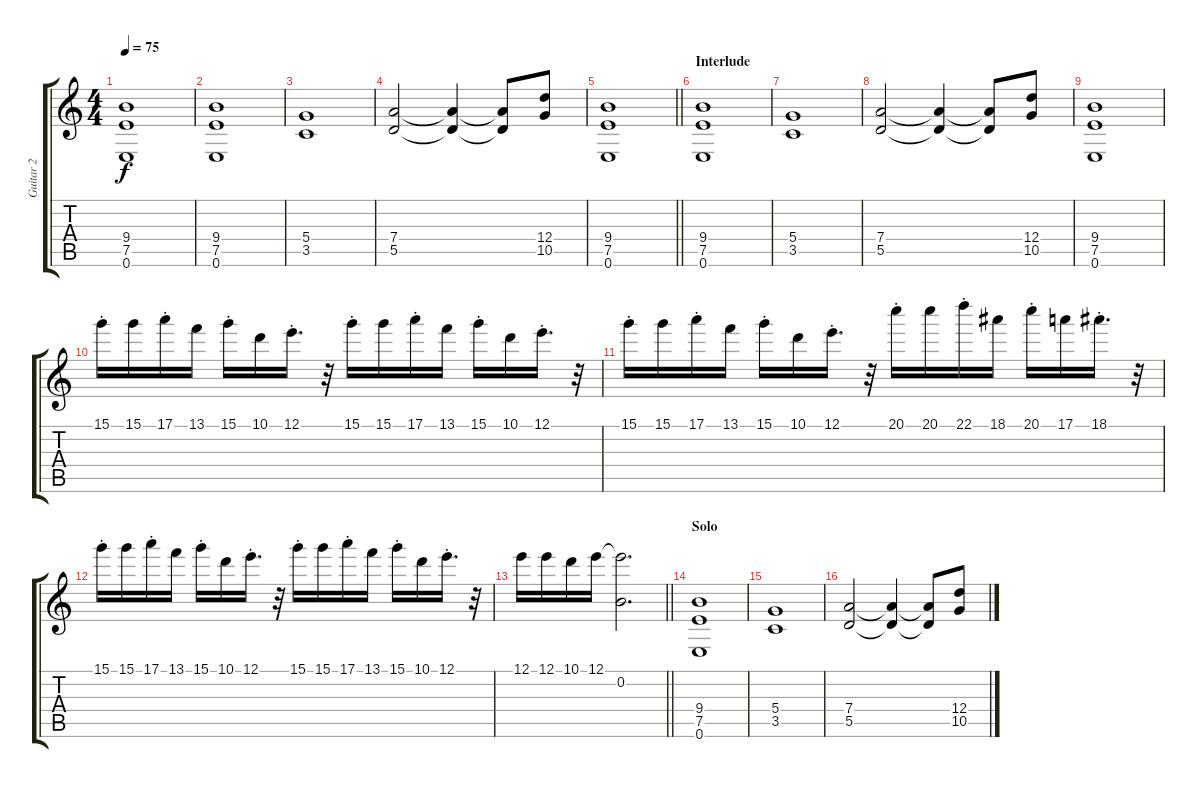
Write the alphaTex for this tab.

\track ("Guitar 2" "Guitar 2") {instrument distortionguitar}
\staff {score tabs}
\tuning (E4 B3 G3 D3 A2 E2) {hide}
\ts (4 4)
\tempo 75
\clef g2
\ks c
(9.4 7.5 0.6).1{dy f} |
(9.4 7.5 0.6).1 |
(5.4 3.5).1 |
(7.4 5.5).2 (7.4{t} 5.5{t}).4 (7.4{t} 5.5{t}).8 (12.4 10.5).8 |
\barLineRight lightlight
(9.4 7.5 0.6).1 |
\section ("" "Interlude")
(9.4 7.5 0.6).1{balance 8} |
(5.4 3.5).1 |
(7.4 5.5).2 (7.4{t} 5.5{t}).4 (7.4{t} 5.5{t}).8 (12.4 10.5).8 |
(9.4 7.5 0.6).1 |
15.1{st}.16 15.1.16 17.1{st}.16 13.1.16 15.1{st}.16 10.1.16 12.1{st}.16{d} r.32 15.1{st}.16 15.1.16 17.1{st}.16 13.1.16 15.1{st}.16 10.1.16 12.1{st}.16{d} r.32 |
15.1{st}.16 15.1.16 17.1{st}.16 13.1.16 15.1{st}.16 10.1.16 12.1{st}.16{d} r.32 20.1{st}.16 20.1.16 22.1{st}.16 18.1.16 20.1{st}.16 17.1.16 18.1{st}.16{d} r.32 |
15.1{st}.16 15.1.16 17.1{st}.16 13.1.16 15.1{st}.16 10.1.16 12.1{st}.16{d} r.32 15.1{st}.16 15.1.16 17.1{st}.16 13.1.16 15.1{st}.16 10.1.16 12.1{st}.16{d} r.32 |
\barLineRight lightlight
12.1.16 12.1.16 10.1.16 12.1.16 (12.1{t} 0.2).2{d} |
\section ("" "Solo")
(9.4 7.5 0.6).1{volume 10 balance 8} |
(5.4 3.5).1 |
(7.4 5.5).2 (7.4{t} 5.5{t}).4 (7.4{t} 5.5{t}).8 (12.4 10.5).8
